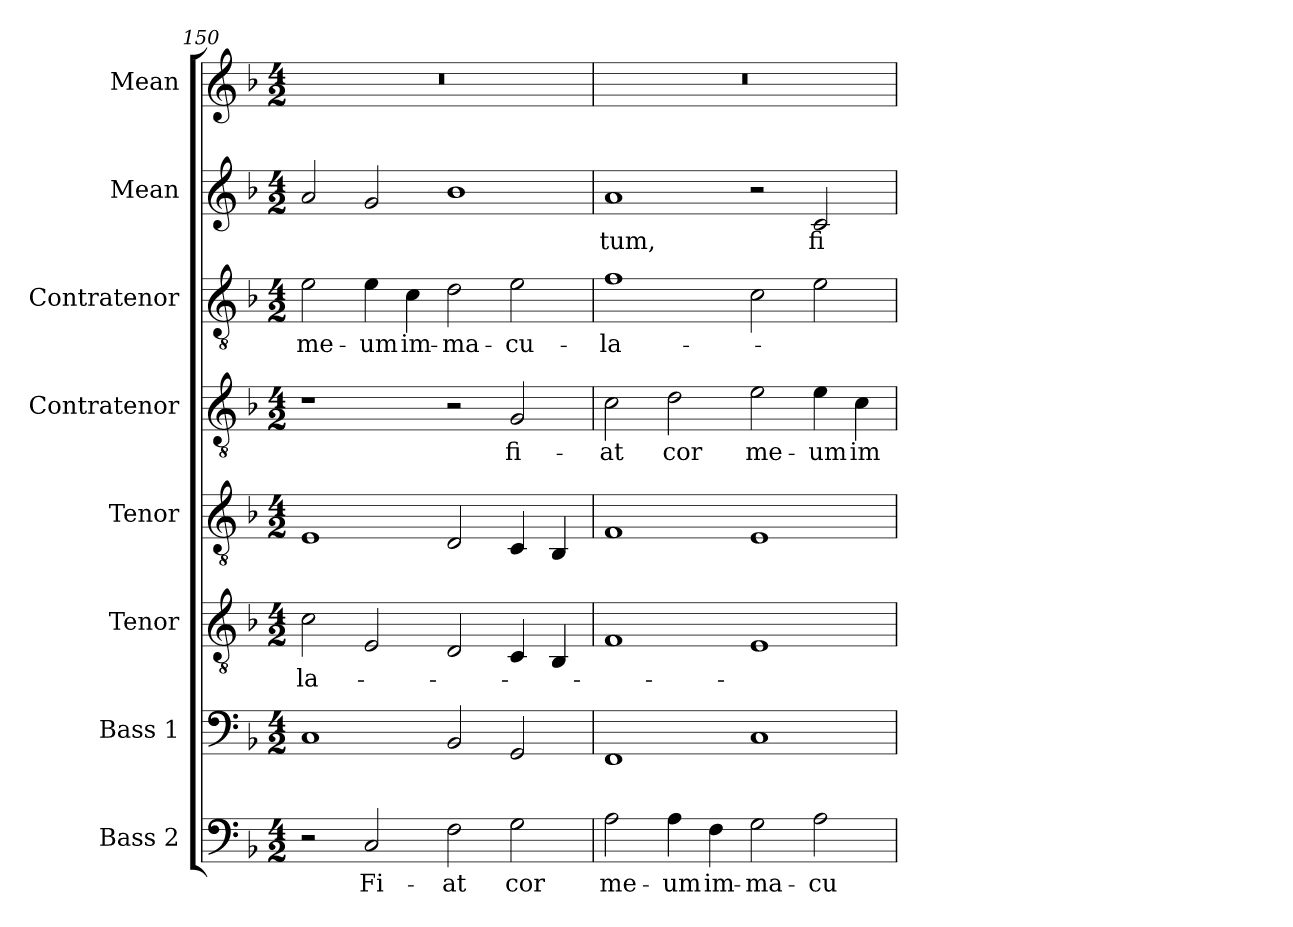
**kern	**text	**kern	**kern	**text	**kern	**kern	**text	**kern	**text	**kern	**text	**kern
*part8	*part8	*part7	*part6	*part6	*part5	*part4	*part4	*part3	*part3	*part2	*part2	*part1
*staff8	*staff8	*staff7	*staff6	*staff6	*staff5	*staff4	*staff4	*staff3	*staff3	*staff2	*staff2	*staff1
*I"Bass 2	*	*I"Bass 1	*I"Tenor	*	*I"Tenor	*I"Contratenor	*	*I"Contratenor	*	*I"Mean	*	*I"Mean
*I'B2.	*	*I'B1.	*I'T.	*	*I'T.	*I'Ct.	*	*I'Ct.	*	*I'M.	*	*I'M.
*clefF4	*	*clefF4	*clefGv2	*	*clefGv2	*clefGv2	*	*clefGv2	*	*clefG2	*	*clefG2
*	*	*	*ITrd7c12	*	*ITrd7c12	*ITrd7c12	*	*ITrd7c12	*	*	*	*
*k[b-]	*	*k[b-]	*k[b-]	*	*k[b-]	*k[b-]	*	*k[b-]	*	*k[b-]	*	*k[b-]
*F:	*	*F:	*F:	*	*F:	*F:	*	*F:	*	*F:	*	*F:
*M4/2	*	*M4/2	*M4/2	*	*M4/2	*M4/2	*	*M4/2	*	*M4/2	*	*M4/2
=150	=150	=150	=150	=150	=150	=150	=150	=150	=150	=150	=150	=150
!	!	!	!	!LO:LY:b:color=#000000	!	!	!	!	!	!	!	!
!	!	!	!	!	!	!	!	!	!LO:LY:b:color=#000000	!	!	!LO:N:vis=1
2r	.	1Ci	2Ci\	-la-	1EEi	1r	.	2Ei\	me-	2ai/	.	0r
!	!LO:LY:b:color=#000000	!	!	!	!	!	!	!	!	!	!	!
!	!	!	!	!	!	!	!	!	!LO:LY:b:color=#000000	!	!	!
2Ci/	Fi-	.	2EEi/	.	.	.	.	4Ei\	-um	2gi/	.	.
!	!	!	!	!	!	!	!	!	!LO:LY:b:color=#000000	!	!	!
.	.	.	.	.	.	.	.	4Ci\	im-	.	.	.
!	!LO:LY:b:color=#000000	!	!	!	!	!	!	!	!	!	!	!
!	!	!	!	!	!	!	!	!	!LO:LY:b:color=#000000	!	!	!
2Fi\	-at	2BB-i/	2DDi/	.	2DDi/	2r	.	2Di\	-ma-	1b-i	.	.
!	!LO:LY:b:color=#000000	!	!	!	!	!	!	!	!	!	!	!
!	!	!	!	!	!	!	!LO:LY:b:color=#000000	!	!	!	!	!
!	!	!	!	!	!	!	!	!	!LO:LY:b:color=#000000	!	!	!
2Gi\	cor	2GGi/	4CCi/	.	4CCi/	2GGi/	fi-	2Ei\	-cu-	.	.	.
.	.	.	4BBB-i/	.	4BBB-i/	.	.	.	.	.	.	.
=151	=151	=151	=151	=151	=151	=151	=151	=151	=151	=151	=151	=151
!	!LO:LY:b:color=#000000	!	!	!	!	!	!	!	!	!	!	!
!	!	!	!	!	!	!	!LO:LY:b:color=#000000	!	!	!	!	!
!	!	!	!	!	!	!	!	!	!LO:LY:b:color=#000000	!	!	!
!	!	!	!	!	!	!	!	!	!	!	!LO:LY:b:color=#000000	!LO:N:vis=1
2Ai\	me-	1FFi	1FFi	.	1FFi	2Ci\	-at	1Fi	-la-	1ai	-tum,	0r
!	!LO:LY:b:color=#000000	!	!	!	!	!	!	!	!	!	!	!
!	!	!	!	!	!	!	!LO:LY:b:color=#000000	!	!	!	!	!
4Ai\	-um	.	.	.	.	2Di\	cor	.	.	.	.	.
!	!LO:LY:b:color=#000000	!	!	!	!	!	!	!	!	!	!	!
4Fi\	im-	.	.	.	.	.	.	.	.	.	.	.
!	!LO:LY:b:color=#000000	!	!	!	!	!	!	!	!	!	!	!
!	!	!	!	!	!	!	!LO:LY:b:color=#000000	!	!	!	!	!
2Gi\	-ma-	1Ci	1EEi	.	1EEi	2Ei\	me-	2Ci\	.	2r	.	.
!	!LO:LY:b:color=#000000	!	!	!	!	!	!	!	!	!	!	!
!	!	!	!	!	!	!	!LO:LY:b:color=#000000	!	!	!	!	!
!	!	!	!	!	!	!	!	!	!	!	!LO:LY:b:color=#000000	!
2Ai\	-cu-	.	.	.	.	4Ei\	-um	2Ei\	.	2ci/	fi-	.
!	!	!	!	!	!	!	!LO:LY:b:color=#000000	!	!	!	!	!
.	.	.	.	.	.	4Ci\	im-	.	.	.	.	.
=	=	=	=	=	=	=	=	=	=	=	=	=
*-	*-	*-	*-	*-	*-	*-	*-	*-	*-	*-	*-	*-
